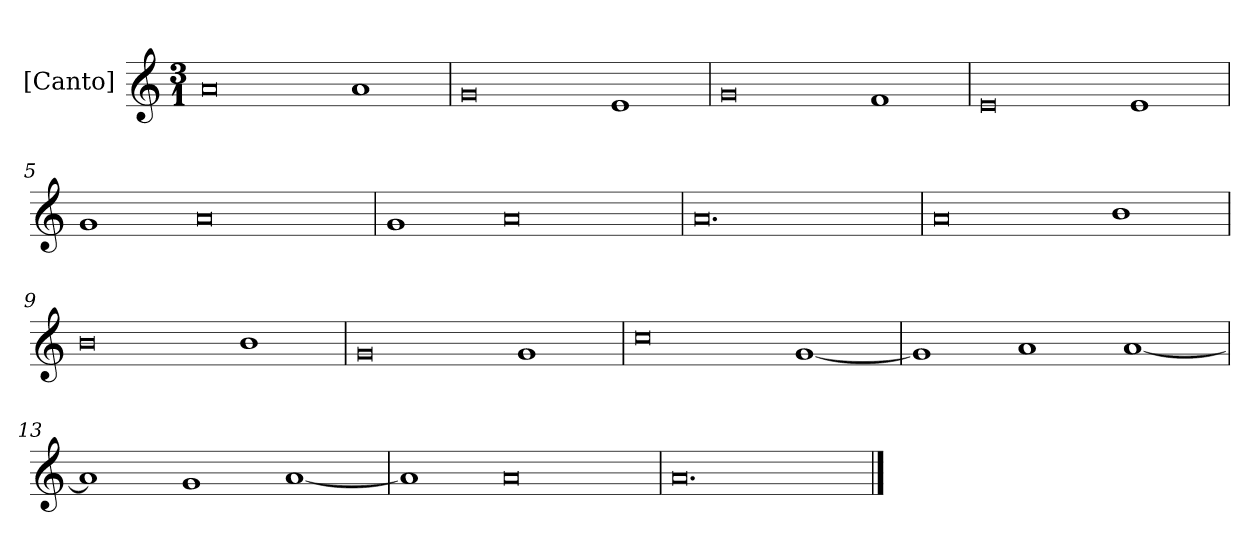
**kern
*part1
*staff1
*I"[Canto]
*clefG2
*M3/1
=1
0a
1a
=2
0g
1e
=3
0g
1f
=4
0e
1e
=5
1g
0a
=6
1g
0a
=7
0.a
=8
0a
1b
=9
0b
1b
=10
0g
1g
=11
0cc
[1g
=12
1g]
1a
[1a
=13
1a]
1g
[1a
=14
1a]
0a
=15
0.a
==
*-
